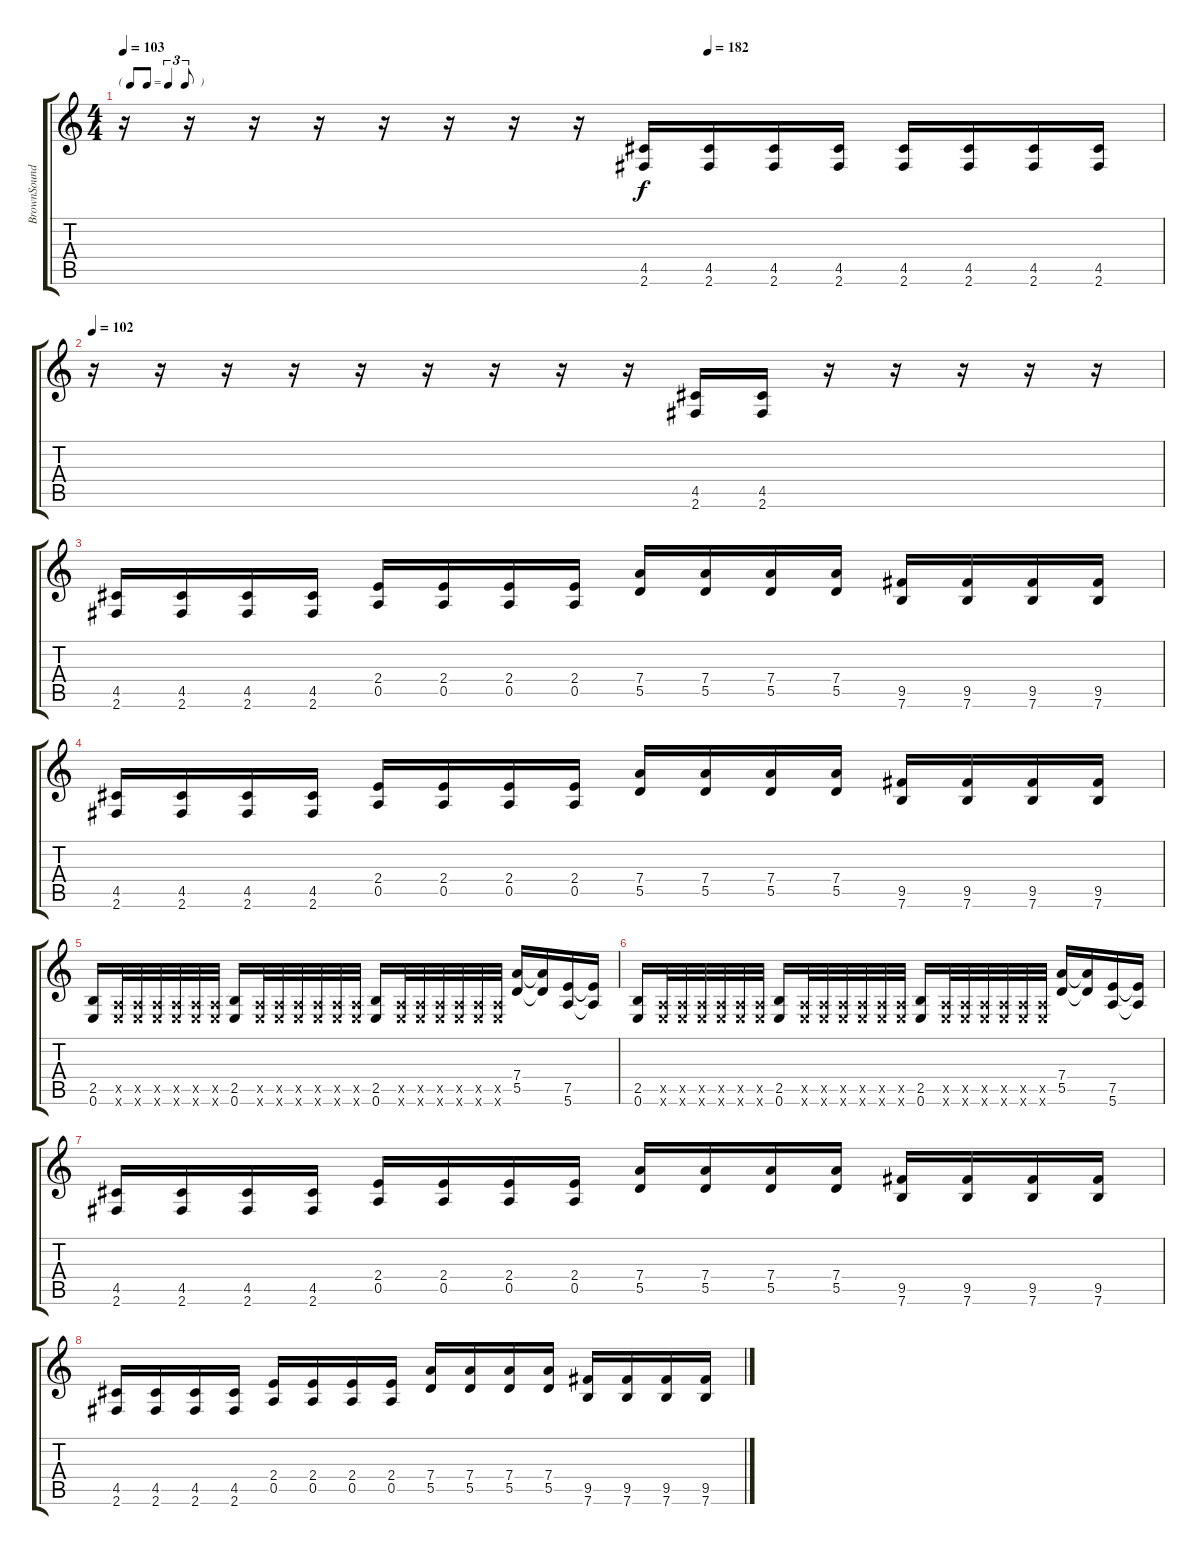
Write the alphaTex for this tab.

\track ("BrownSound" "BrownSound") {instrument distortionguitar}
\staff {score tabs}
\tuning (E4 B3 G3 D3 A2 E2) {hide}
\ts (4 4)
\tf triplet8th
\tempo 103
\tempo (182 0.5625)
\tempo 103
\clef g2
\ks c
r.16{dy f instrument distortionguitar} r.16 r.16 r.16 r.16 r.16 r.16 r.16 (4.5 2.6).16 (4.5 2.6).16 (4.5 2.6).16 (4.5 2.6).16 (4.5 2.6).16 (4.5 2.6).16 (4.5 2.6).16 (4.5 2.6).16 |
\tempo 102
r.16 r.16 r.16 r.16 r.16 r.16 r.16 r.16 r.16 (4.5 2.6).16 (4.5 2.6).16 r.16 r.16 r.16 r.16 r.16 |
(4.5 2.6).16 (4.5 2.6).16 (4.5 2.6).16 (4.5 2.6).16 (2.4 0.5).16 (2.4 0.5).16 (2.4 0.5).16 (2.4 0.5).16 (7.4 5.5).16 (7.4 5.5).16 (7.4 5.5).16 (7.4 5.5).16 (9.5 7.6).16 (9.5 7.6).16 (9.5 7.6).16 (9.5 7.6).16 |
(4.5 2.6).16 (4.5 2.6).16 (4.5 2.6).16 (4.5 2.6).16 (2.4 0.5).16 (2.4 0.5).16 (2.4 0.5).16 (2.4 0.5).16 (7.4 5.5).16 (7.4 5.5).16 (7.4 5.5).16 (7.4 5.5).16 (9.5 7.6).16 (9.5 7.6).16 (9.5 7.6).16 (9.5 7.6).16 |
(2.5 0.6).16 (0.5{x} 0.6{x}).32 (0.5{x} 0.6{x}).32 (0.5{x} 0.6{x}).32 (0.5{x} 0.6{x}).32 (0.5{x} 0.6{x}).32 (0.5{x} 0.6{x}).32 (2.5 0.6).16 (0.5{x} 0.6{x}).32 (0.5{x} 0.6{x}).32 (0.5{x} 0.6{x}).32 (0.5{x} 0.6{x}).32 (0.5{x} 0.6{x}).32 (0.5{x} 0.6{x}).32 (2.5 0.6).16 (0.5{x} 0.6{x}).32 (0.5{x} 0.6{x}).32 (0.5{x} 0.6{x}).32 (0.5{x} 0.6{x}).32 (0.5{x} 0.6{x}).32 (0.5{x} 0.6{x}).32 (7.4 5.5).16 (7.4{t} 5.5{t}).16 (7.5 5.6).16 (7.5{t} 5.6{t}).16 |
(2.5 0.6).16 (0.5{x} 0.6{x}).32 (0.5{x} 0.6{x}).32 (0.5{x} 0.6{x}).32 (0.5{x} 0.6{x}).32 (0.5{x} 0.6{x}).32 (0.5{x} 0.6{x}).32 (2.5 0.6).16 (0.5{x} 0.6{x}).32 (0.5{x} 0.6{x}).32 (0.5{x} 0.6{x}).32 (0.5{x} 0.6{x}).32 (0.5{x} 0.6{x}).32 (0.5{x} 0.6{x}).32 (2.5 0.6).16 (0.5{x} 0.6{x}).32 (0.5{x} 0.6{x}).32 (0.5{x} 0.6{x}).32 (0.5{x} 0.6{x}).32 (0.5{x} 0.6{x}).32 (0.5{x} 0.6{x}).32 (7.4 5.5).16 (7.4{t} 5.5{t}).16 (7.5 5.6).16 (7.5{t} 5.6{t}).16 |
(4.5 2.6).16 (4.5 2.6).16 (4.5 2.6).16 (4.5 2.6).16 (2.4 0.5).16 (2.4 0.5).16 (2.4 0.5).16 (2.4 0.5).16 (7.4 5.5).16 (7.4 5.5).16 (7.4 5.5).16 (7.4 5.5).16 (9.5 7.6).16 (9.5 7.6).16 (9.5 7.6).16 (9.5 7.6).16 |
(4.5 2.6).16 (4.5 2.6).16 (4.5 2.6).16 (4.5 2.6).16 (2.4 0.5).16 (2.4 0.5).16 (2.4 0.5).16 (2.4 0.5).16 (7.4 5.5).16 (7.4 5.5).16 (7.4 5.5).16 (7.4 5.5).16 (9.5 7.6).16 (9.5 7.6).16 (9.5 7.6).16 (9.5 7.6).16
